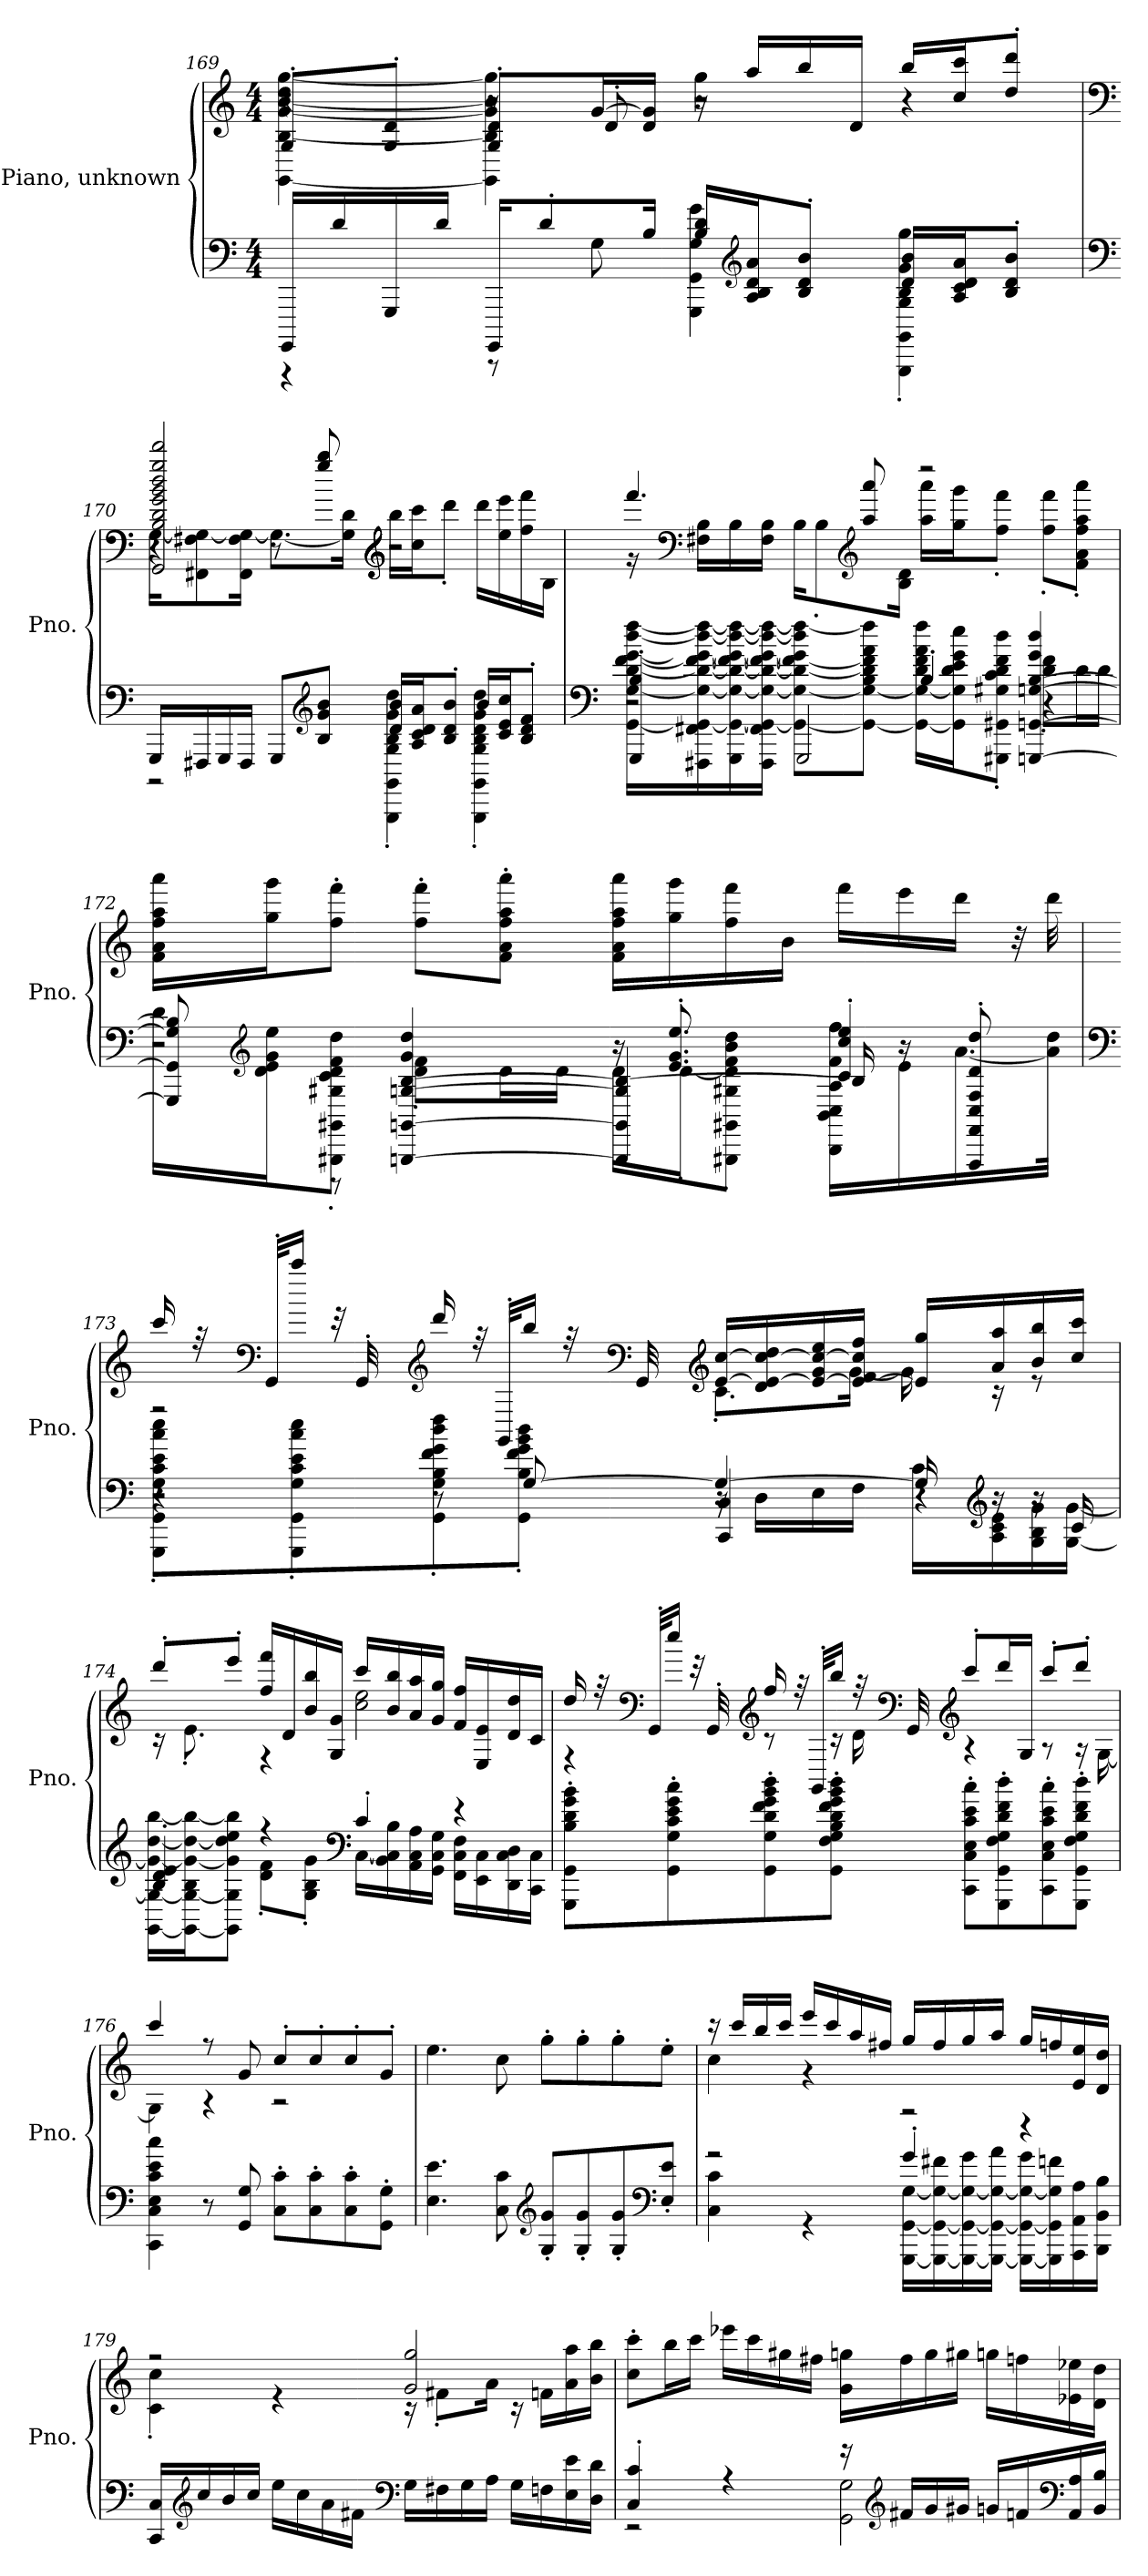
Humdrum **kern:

**kern	**kern
*part1	*part1
*staff2	*staff1
*I"Piano, unknown	*
*I'Pno.	*
!!LO:LB:g=z
*clefF4	*clefG2
*k[]	*k[]
*M4/4	*M4/4
=169	=169
*^	*^
*	*	*	*^
16GGGG/LL	4r	8G'/L	[4GG\ [4B\ [4g\ [4b\ 4dd\ [4gg\	4r
16d/	.	.	.	.
16GGG/	.	8G/' 8d/'J	.	.
16d/JJ	.	.	.	.
16GGGG/KL	8r	8G/' 8d/'L	4GG\] 4B\] 4g\] 4b\] 4gg\]	8r
8d'/	.	.	.	.
.	8G\	[16g/L	.	8d'/
16B/Jk	.	16d/ 16g/]JJ	.	.
16B/ 16d/LL	4GGG\ 4GG\ 4G\ 4g\	16r	4gg\	2r
*clefG2	*	*	*	*
16A/ 16B/ 16d/ 16a/J	.	16aa/LL	.	.
8B/' 8d/' 8b/'J	.	16bb/	.	.
.	.	16d/JJ	.	.
16d/ 16b/LL	4GGG\' 4GG\' 4G\' 4B\' 4g\' 4gg\'	16bb/LL	4r	.
16A/ 16c/ 16d/ 16a/J	.	16cc/ 16ccc/J	.	.
8B/' 8d/' 8b/'J	.	8dd/' 8ddd/'J	.	.
!!LO:LB:g=z	!!	!!
=170	=170	=170	=170	=170
*clefF4	*	*clefF4	*	*
16GGG/LL	2r	4r	[16G\KL	2GG/ 2B/ 2d/ 2g/ 2b/ 2dd/ 2gg/ 2ddd/
16FFF#X/	.	.	8FF#X\ 8F#X\ 8G\_	.
16GGG/	.	.	.	.
16FFF#/JJ	.	.	16FF#\ 16F#\ 16G\_Jk	.
8GGG/L	.	8r	8.G\L_	.
*clefG2	*	*	*	*
8B/ 8g/ 8b/J	.	8gg/ 8bb/	.	.
.	.	.	16G\] 16d\Jk	.
*	*	*clefG2	*	*
16d/ 16b/LL	4GGG\' 4GG\' 4G\' 4B\' 4g\' 4dd\'	2r	16bb\LL	2r
16A/ 16c/ 16d/ 16a/J	.	.	16cc\ 16ccc\J	.
8B/' 8d/' 8b/'J	.	.	8ddd'\J	.
16b/LL	4GGG\' 4GG\' 4G\' 4B\' 4d\' 4g\' 4dd\'	.	16ddd\LL	.
16c/ 16e/ 16cc/J	.	.	16ee\ 16eee\	.
8B/' 8d/' 8f/'J	.	.	16ff\ 16fff\	.
.	.	.	16B\JJ	.
*v	*v	*	*	*
*	*v	*v	*v
!!LO:LB:g=z
=171	=171
*clefF4	*
*^	*^
*	*^	*	*
2r	[16GG\ [16G\ [16d\ [16f\ [16g\ [16dd\ [16ff\LL	4GGG/' 4B/'	4.fff/	16r
*	*	*	*clefF4	*
.	16FFF#X\ 16FF#X\ 16GG\_ 16G\_ 16d\_ 16f\_ 16g\_ 16dd\_ 16ff\_	.	.	16F#X\ 16B\LL
.	16GGG\ 16GG\_ 16G\_ 16d\_ 16f\_ 16g\_ 16dd\_ 16ff\_	.	.	16B\
.	16FFF#\ 16FF#\ 16GG\_ 16G\_ 16d\_ 16f\_ 16g\_ 16dd\_ 16ff\_JJ	.	.	16F#\ 16B\JJ
.	8GG\_ 8G\_ 8d\_ 8f\_ 8g\] 8dd\] 8ff\_L	2GGG/	.	16B\KL
.	.	.	.	8B'\
*	*	*	*clefG2	*
.	8GG\_ 8G\_ 8B\ 8d\] 8f\] 8a\ 8ff\]J	.	8aa/ 8aaa/	.
.	.	.	.	16B\ 16d\Jk
4B'/	16GG\_ 16G\_ 16d\ 16f\ 16a\ 16ff\LL	.	2r	16aa\ 16aaa\LL
.	16GG\] 16G\] 16d\ 16e\ 16g\ 16ee\J	.	.	16gg\ 16ggg\J
.	8GGG#X\' 8GG#X\' 8G#X\' 8c\' 8d\' 8f\' 8dd\'J	.	.	8ff\' 8fff\'J
4r	8d\' 8f\'L	[4GGGn/ [4GGn/ [4Gn/ [4B/ 4g/ 4dd/	.	8ff\' 8fff\'L
.	16d\L	.	.	8f\' 8a\' 8ff\' 8aa\' 8aaa\'J
.	16d\JJ	.	.	.
*	*	*	*v	*v
!!LO:LB:g=z
=172	=172	=172	=172
2r	16d\LL	8GGG/] 8GG/] 8G/] 8B/]	16f\ 16a\ 16ff\ 16aa\ 16aaa\LL
*clefG2	*	*	*
.	16d\ 16e\ 16g\ 16ee\J	.	16gg\ 16ggg\J
.	8GGG#X\' 8GG#X\' 8G#X\' 8c\' 8d\' 8f\' 8dd\'J	8r	8ff\' 8fff\'J
.	8d\' 8f\'L	[4GGGn/ [4GGn/ [4Gn/ [4B/ 4g/ 4dd/	8ff\' 8fff\'L
.	16d\L	.	8f\' 8a\' 8ff\' 8aa\' 8aaa\'J
.	16d\JJ	.	.
16r	16d\LL	4GGG/] 4GG/] 4G/] 4B/_	16f\ 16a\ 16ff\ 16aa\ 16aaa\LL
8.e/' 8.g/' 8.ee/'	[16d'\J	.	16gg\ 16ggg\
.	8GGG#X\' 8GG#X\' 8G#X\' 8d\]' 8f\' 8b\' 8dd\'J	.	16ff\ 16fff\
.	.	.	16b\JJ
4c/' 4cc/' 4ee/'	16BBB\ 16BB\ 16C\ 16A\ 16f\ 16ff\LL	16B/]	16fff\LL
.	16e\	16r	16eee\
.	[16.a\	8FFF/' 8FF/' 8C/' 8F/' 8d/' 8dd/'	16ddd\JJ
.	.	.	32r
.	32a\] 32dd\JJk	.	32ddd\
!!LO:PB:g=z
=173	=173	=173	=173
*clefF4	*	*	*
*	*	*	*^
4r	8GGG\' 8GG\' 8G\' 8c\' 8e\' 8cc\' 8ee\'L	2r	16ccc/	2r
.	.	.	32r	.
*	*	*	*clefF4	*
.	.	.	32GG'/KLL	.
.	8GGG\' 8GG\' 8G\' 8c\' 8e\' 8cc\' 8ee\'	.	16ccc/JJ	.
.	.	.	32r	.
.	.	.	32GG'/	.
*	*	*	*clefG2	*
8r	8GG\' 8G\' 8B\' 8f\' 8g\' 8dd\' 8ff\'	.	16ddd/	.
.	.	.	32r	.
.	.	.	32GG'/KLL	.
[8G/	8GG\' 8B\' 8f\' 8g\' 8b\' 8dd\'J	.	16bb/JJ	.
.	.	.	32r	.
*	*	*	*clefF4	*
.	.	.	32GG/	.
*	*	*	*clefG2	*
4G/_	16r	4CC/ 4C/	[16e/ [16cc/LL	8.c'\L
.	16D\LL	.	16d/ 16e/_ 16cc/_ 16dd/	.
.	16E\	.	16e/_ 16g/ 16cc/_ 16ee/	.
.	16F\JJ	.	16e/_ 16f/ 16cc/] 16ff/JJ	[16g\Jk
16G/]	16c\LL	4r	16e/] 16gg/LL	16g\]
*clefG2	*	*	*	*
16r	16A\ 16c\ 16e\	.	16a/ 16aa/	16r
16r	16G\ 16B\ 16g\	.	16b/ 16bb/	8r
16c/	[16G\ [16g\JJ	.	16cc/ 16ccc/JJ	.
*	*v	*v	*	*
!!LO:LB:g=z	!!
=174	=174	=174	=174
4B/' 4d/' 4e/'	[16GG\ 16G\_ 16g\_ [16dd\ [16bb\LL	8ddd'/L	16r
.	16GG\_ 16G\_ 16B\ 16g\_ 16dd\_ 16bb\_J	.	8.e'\
.	8GG\] 8G\] 8g\] 8dd\] 8ee\ 8bb\]J	8eee'/J	.
4r	8d\' 8f\'L	16ff/ 16fff/LL	4r
.	.	16d/	.
.	8G\' 8B\' 8g\'J	16b/ 16bb/	.
.	.	16G/ 16g/JJ	.
*clefF4	*	*	*
4c'/	[16C\LL	16ccc/LL	2cc\ 2ee\
.	16BB\ 16C\] 16B\	16b/ 16bb/	.
.	16AA\ 16C\ 16A\	16a/ 16aa/	.
.	16GG\ 16C\ 16G\JJ	16g/ 16gg/JJ	.
4r	16FF\ 16C\ 16F\LL	16f/ 16ff/LL	.
.	16EE\ 16C\	16E/ 16e/	.
.	16DD\ 16C\ 16D\	16d/ 16dd/	.
.	16CC\ 16C\JJ	16c/JJ	.
*v	*v	*	*
!!LO:LB:g=z	!!
=175	=175	=175
8GGG\' 8GG\' 8B\' 8d\' 8g\' 8b\'L	16dd/	4r
.	32r	.
*	*clefF4	*
.	32GG'/KLL	.
8GG\' 8G\' 8c\' 8e\' 8g\' 8cc\'	16ee/JJ	.
.	32r	.
.	32GG'/	.
*	*clefG2	*
8GG\' 8G\' 8d\' 8f\' 8g\' 8b\' 8dd\'	16ff/	8r
.	32r	.
.	32GG'/KLL	.
8GG\' 8F\' 8G\' 8B\' 8d\' 8f\' 8g\' 8b\' 8dd\'J	16bb/JJ	16r
.	32r	16d\
*	*clefF4	*
.	32GG/	.
*	*clefG2	*
8CC\' 8C\' 8E\' 8c\' 8e\' 8cc\'L	8ccc'/L	4r
8GGG\' 8GG\' 8F\' 8G\' 8d\' 8f\' 8dd\'	16ddd/L	.
.	16G/JJ	.
8CC\' 8C\' 8E\' 8c\' 8e\' 8cc\'	8ccc'/L	8r
8GGG\' 8GG\' 8F\' 8G\' 8d\' 8f\' 8dd\'J	8ddd'/J	16r
.	.	[16G\
=176	=176	=176
4CC\ 4C\ 4E\ 4c\ 4e\ 4cc\	4ccc/	4G\]
8r	8r	4r
8GG/ 8G/	8g/	.
8C\' 8c\'L	8cc'/L	2r
8C\' 8c\'	8cc'/	.
8C\' 8c\'	8cc'/	.
8GG\' 8G\'J	8g'/J	.
*	*v	*v
!!LO:LB:g=z
=177	=177
4.E\ 4.e\	4.ee\
8C\ 8c\	8cc\
*clefG2	*
8G/' 8g/'L	8gg'\L
8G/' 8g/'	8gg'\
8G/' 8g/'	8gg'\
*clefF4	*
8E/' 8e/'J	8ee'\J
=178	=178
*^	*^
2r	4C\ 4c\	16r	4cc\
.	.	16ccc/LL	.
.	.	16bb/	.
.	.	16ccc/JJ	.
.	4r	16eee/LL	4r
.	.	16ccc/	.
.	.	16aa/	.
.	.	16ff#X/JJ	.
4g'/	[16GGG\ [16GG\ [16G\LL	16gg/LL	2r
.	16GGG\_ 16GG\_ 16G\_ 16f#X\	16ff#/	.
.	16GGG\_ 16GG\_ 16G\_ 16g\	16gg/	.
.	16GGG\_ 16GG\_ 16G\_ 16a\JJ	16aa/JJ	.
4r	16GGG\_ 16GG\_ 16G\_ 16g\LL	16gg/LL	.
.	16GGG\] 16GG\] 16G\] 16fn\	16ffn/	.
.	16AAA\ 16AA\ 16A\	16e/ 16ee/	.
.	16BBB\ 16BB\ 16B\JJ	16d/ 16dd/JJ	.
*v	*v	*	*
!!LO:LB:g=z	!!
=179	=179	=179
16CC/ 16C/LL	2r	4c\' 4cc\'
*clefG2	*	*
16cc/	.	.
16b/	.	.
16cc/JJ	.	.
16ee\LL	.	4r
16cc\	.	.
16a\	.	.
16f#X\JJ	.	.
*clefF4	*	*
16G\LL	2g/ 2gg/	16r
16F#X\	.	8f#X'\L
16G\	.	.
16A\JJ	.	16a\Jk
16G\LL	.	16r
16Fn\	.	16fn\LL
16E\ 16e\	.	16a\ 16aa\
16D\ 16d\JJ	.	16b\ 16bb\JJ
*	*v	*v
!!LO:LB:g=z
=180	=180
*^	*
4C/' 4c/'	2r	8cc\' 8ccc\'L
.	.	16bb\L
.	.	16ccc\JJ
4r	.	16eee-X\LL
.	.	16ccc\
.	.	16gg#X\
.	.	16ff#X\JJ
16r	2GG\ 2G\	16g\ 16ggn\LL
*clefG2	*	*
16f#X/LL	.	16ff#\
16g/	.	16gg\
16g#X/JJ	.	16gg#X\JJ
16gn/LL	.	16ggn\LL
16fn/	.	16ffn\
*clefF4	*	*
16AA/ 16A/	.	16e-X\ 16ee-X\
16BB/ 16B/JJ	.	16d\ 16dd\JJ
*v	*v	*
=	=
*-	*-
